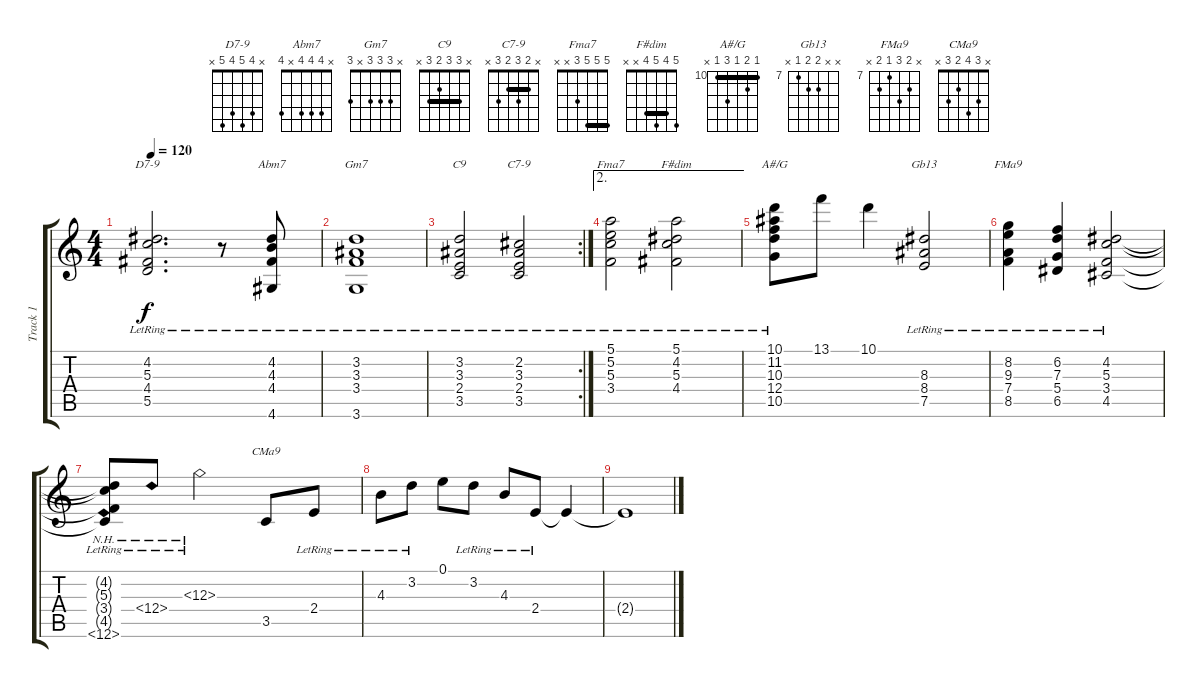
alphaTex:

\track ("Track 1" "Track 1") {instrument electricguitarjazz}
\staff {score tabs}
\tuning (E4 B3 G3 D3 A2 E2) {hide}
\chord ("D7-9" x 4 5 4 5 x)
\chord ("Abm7" x 4 4 4 x 4)
\chord ("Gm7" x 3 3 3 x 3)
\chord ("C9" x 3 3 2 3 x) {barre 3}
\chord ("C7-9" x 2 3 2 3 x) {barre 2}
\chord ("Fma7" 5 5 5 3 x x) {barre 5}
\chord ("F#dim" 5 4 5 4 x x) {barre 4}
\chord ("A#/G" 10 11 10 12 10 x) {firstfret 10 barre 10}
\chord ("Gb13" x x 8 8 7 x) {firstfret 7}
\chord ("FMa9" x 8 9 7 8 x) {firstfret 7}
\chord ("CMa9" x 3 4 2 3 x)
\ts (4 4)
\tempo 120
\clef g2
\ks c
(4.2{lr} 5.3{lr} 4.4{lr} 5.5).2{d ch "D7-9" dy f} r.8 (4.2{lr} 4.3{lr} 4.4{lr} 4.6{lr}).8{ch "Abm7"} |
(3.2{lr} 3.3{lr} 3.4{lr} 3.6{lr}).1{ch "Gm7"} |
\rc 2
(3.2{lr} 3.3{lr} 2.4{lr} 3.5).2{ch "C9"} (2.2{lr} 3.3{lr} 2.4{lr} 3.5).2{ch "C7-9"} |
\ae 2
(5.1 5.2{lr} 5.3{lr} 3.4{lr}).2{ch "Fma7"} (5.1 4.2{lr} 5.3{lr} 4.4{lr}).2{ch "F#dim"} |
(10.1 11.2{lr} 10.3{lr} 12.4{lr} 10.5).8{ch "A#/G"} 13.1.8 10.1.4 (8.3{lr} 8.4{lr} 7.5).2{ch "Gb13"} |
(8.2{lr} 9.3{lr} 7.4{lr} 8.5).4{ch "FMa9"} (6.2{lr} 7.3{lr} 5.4{lr} 6.5).4 (4.2{lr} 5.3{lr} 3.4{lr} 4.5).2 |
(4.2{t} 5.3{t} 3.4{t} 4.5{t} 12.6{nh lr}).8 12.4{nh lr}.8 12.3{nh lr}.2 3.5.8{ch "CMa9"} 2.4{lr}.8 |
4.3{lr}.8 3.2{lr}.8 0.1.8 3.2{lr}.8 4.3{lr}.8 2.4{lr}.8 2.4{t}.4 |
2.4{t}.1
